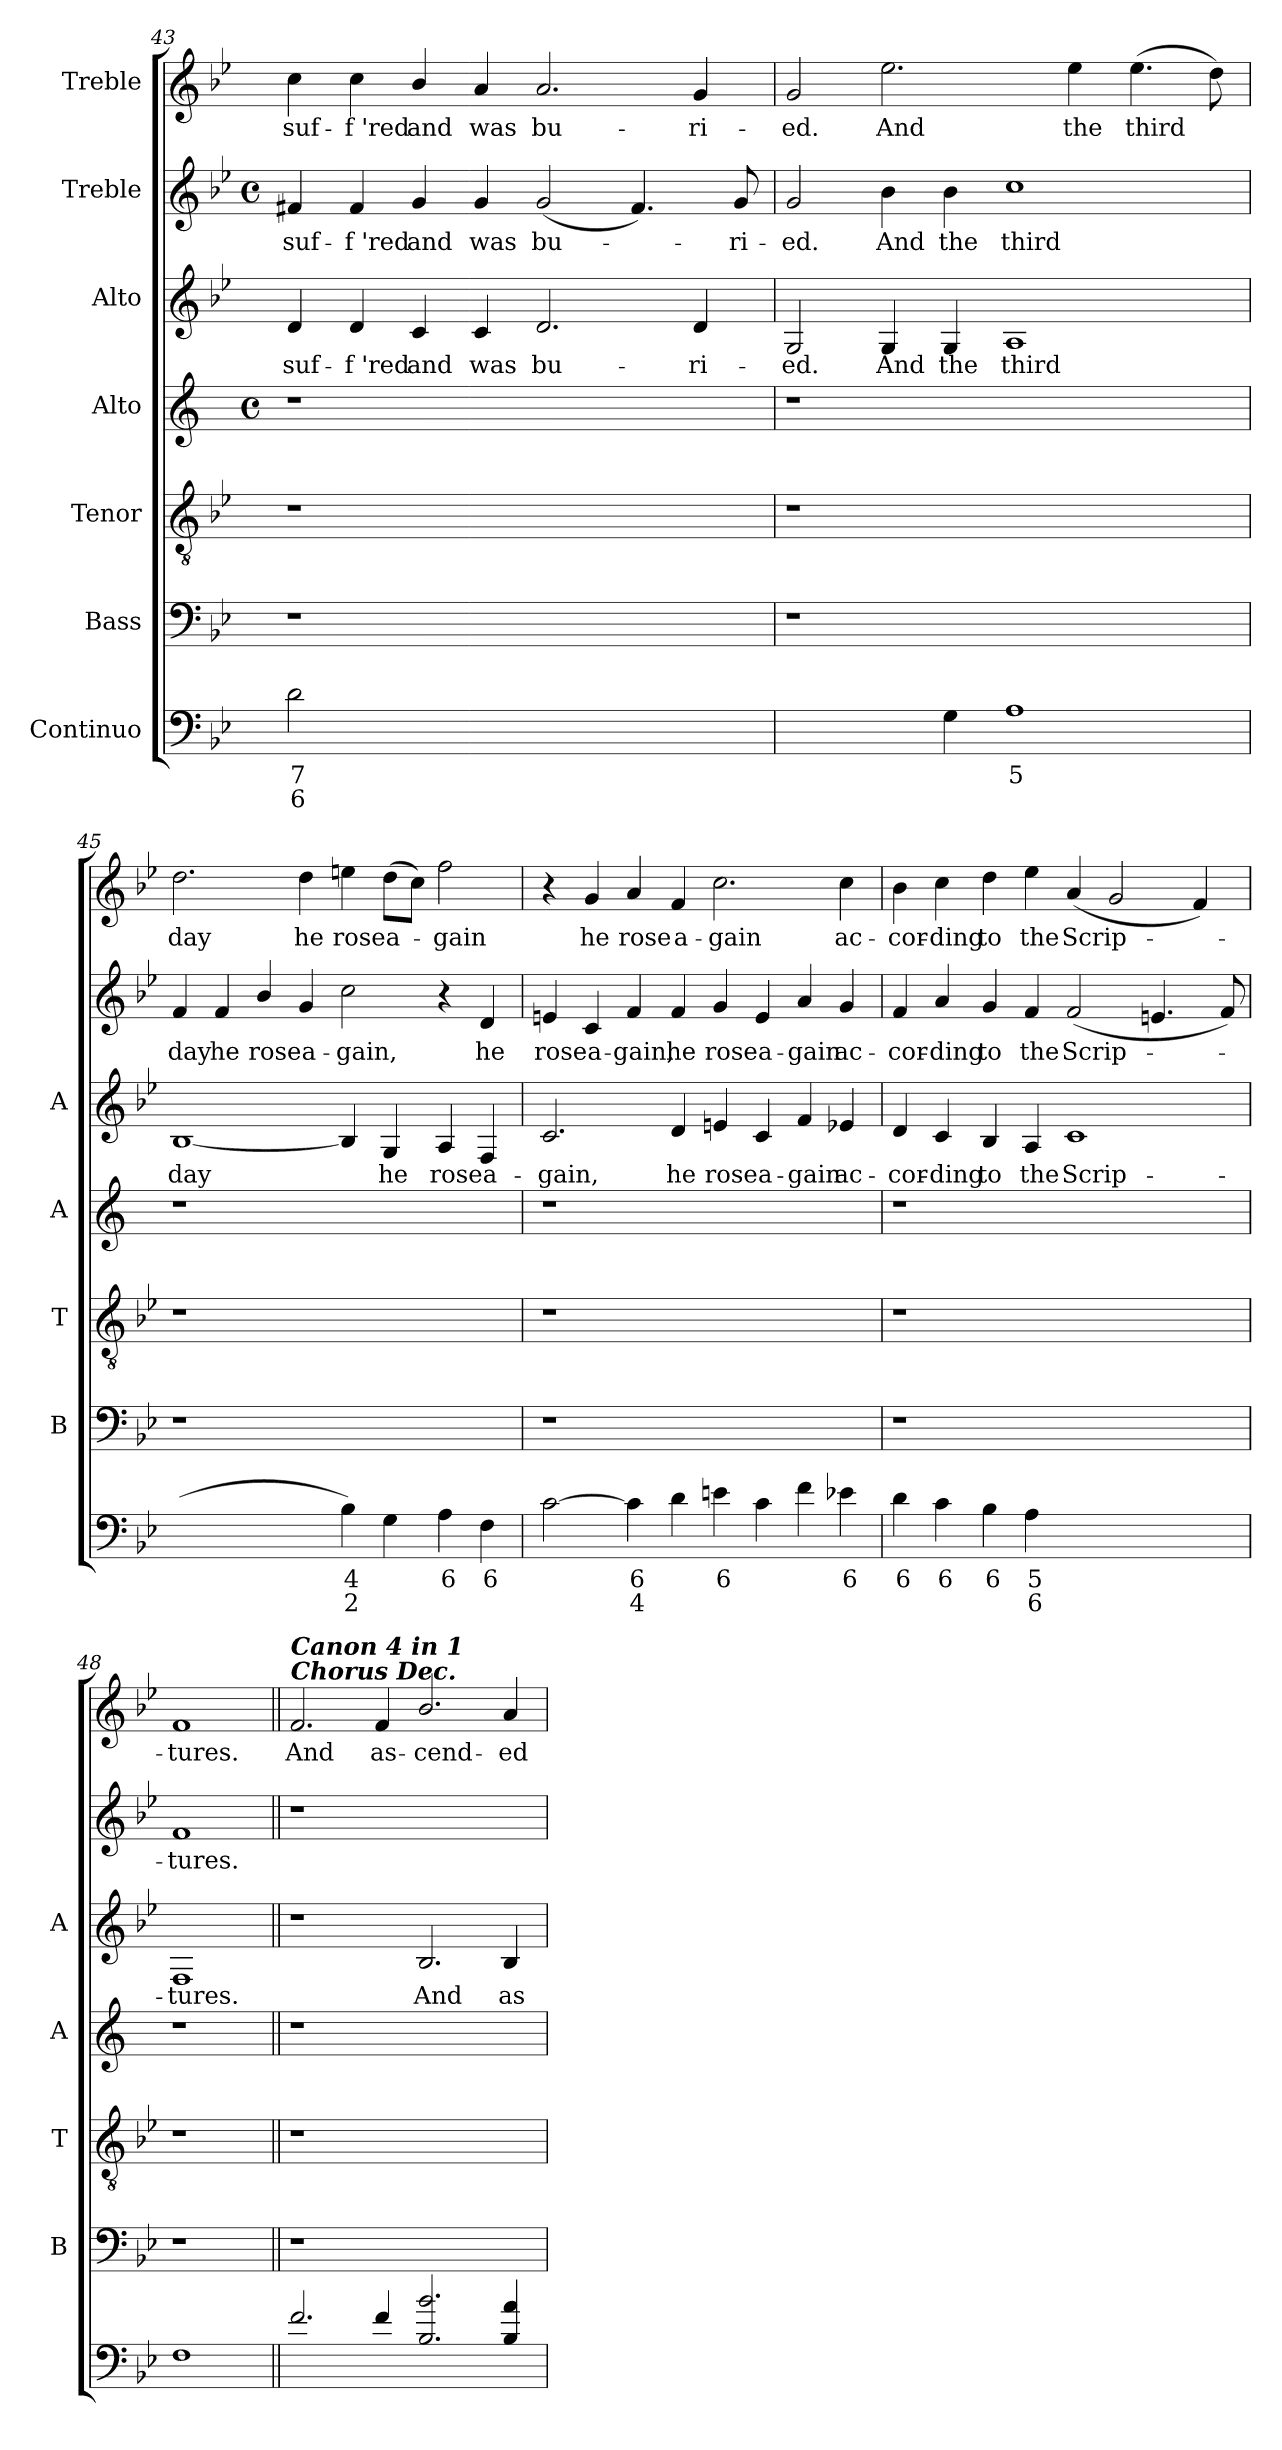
**kern	**text	**text	**kern	**kern	**kern	**kern	**text	**kern	**text	**kern	**text
*part7	*part7	*part7	*part6	*part5	*part4	*part3	*part3	*part2	*part2	*part1	*part1
*staff7	*staff7	*staff7	*staff6	*staff5	*staff4	*staff3	*staff3	*staff2	*staff2	*staff1	*staff1
*I"Continuo	*	*	*I"Bass	*I"Tenor	*I"Alto	*I"Alto	*	*I"Treble	*	*I"Treble	*
*	*	*	*I'B	*I'T	*I'A	*I'A	*	*	*	*	*
*clefF4	*	*	*clefF4	*clefGv2	*clefG2	*clefG2	*	*clefG2	*	*clefG2	*
*k[b-e-]	*	*	*k[b-e-]	*k[b-e-]	*k[]	*k[b-e-]	*	*k[b-e-]	*	*k[b-e-]	*
*B-:	*	*	*B-:	*B-:	*	*B-:	*	*B-:	*	*B-:	*
*	*	*	*	*	*M4/4	*	*	*M4/4	*	*	*
*	*	*	*	*	*met(c)	*	*	*met(c)	*	*	*
=43	=43	=43	=43	=43	=43	=43	=43	=43	=43	=43	=43
!	!LO:LY:b	!LO:LY:b	!	!	!	!	!LO:LY:b	!	!LO:LY:b	!	!LO:LY:b
2d\	7	6	1r	1r	1r	4d/	suf-	4f#X/	suf-	4cc\	suf-
!	!	!	!	!	!	!	!LO:LY:b	!	!LO:LY:b	!	!LO:LY:b
.	.	.	.	.	.	4d/	-f 'red	4f#/	-f 'red	4cc\	-f 'red
!	!LO:LY:b	!LO:LY:b	!	!	!	!	!LO:LY:b	!	!LO:LY:b	!	!LO:LY:b
[4c\yy	7	5	.	.	.	4c/	and	4g/	and	4b-/	and
!	!LO:LY:b	!	!	!	!	!	!LO:LY:b	!	!LO:LY:b	!	!LO:LY:b
4c\yy]	6	.	.	.	.	4c/	was	4g/	was	4a/	was
!	!LO:LY:b	!LO:LY:b	!	!	!	!	!LO:LY:b	!	!LO:LY:b	!	!LO:LY:b
[2d\yy	6	4	1ryy	1ryy	1ryy	2.d/	bu-	(<2g/	bu-	2.a/	bu-
!	!LO:LY:b	!LO:LY:b	!	!	!	!	!	!	!	!	!
2d\yy]	5	3	.	.	.	.	.	4.f#/)	.	.	.
!	!	!	!	!	!	!	!LO:LY:b	!	!	!	!LO:LY:b
.	.	.	.	.	.	4d/	-ri-	.	.	4g/	-ri-
!	!	!	!	!	!	!	!	!	!LO:LY:b	!	!
.	.	.	.	.	.	.	.	8g/	ri-	.	.
=44	=44	=44	=44	=44	=44	=44	=44	=44	=44	=44	=44
!	!	!	!	!	!	!	!LO:LY:b	!	!LO:LY:b	!	!LO:LY:b
[2G\yy	.	.	1r	1r	1r	2G/	-ed.	2g/	-ed.	2g/	-ed.
!	!LO:LY:b	!	!	!	!	!	!LO:LY:b	!	!LO:LY:b	!	!LO:LY:b
4G\yy]	6	.	.	.	.	4G/	And	4b-\	And	2.ee-\	And
!	!	!	!	!	!	!	!LO:LY:b	!	!LO:LY:b	!	!
4G\	.	.	.	.	.	4G/	the	4b-\	the	.	.
!	!LO:LY:b	!	!	!	!	!	!LO:LY:b	!	!LO:LY:b	!	!
1A	5	.	1ryy	1ryy	1ryy	1A	third	1cc	third	.	.
!	!	!	!	!	!	!	!	!	!	!	!LO:LY:b
.	.	.	.	.	.	.	.	.	.	4ee-\	the
!	!	!	!	!	!	!	!	!	!	!	!LO:LY:b
.	.	.	.	.	.	.	.	.	.	(>4.ee-\	third
.	.	.	.	.	.	.	.	.	.	8dd\)	.
!!LO:LB:g=z
=45	=45	=45	=45	=45	=45	=45	=45	=45	=45	=45	=45
!	!LO:LY:b	!	!	!	!	!	!LO:LY:b	!	!LO:LY:b	!	!LO:LY:b
(>[2B-\yy	3	.	1r	1r	1r	[1B-	day	4f/	day	2.dd\	day
!	!	!	!	!	!	!	!	!	!LO:LY:b	!	!
.	.	.	.	.	.	.	.	4f/	he	.	.
!	!LO:LY:b	!	!	!	!	!	!	!	!LO:LY:b	!	!
2B-\yy]	6	.	.	.	.	.	.	4b-/	rose	.	.
!	!	!	!	!	!	!	!	!	!LO:LY:b	!	!LO:LY:b
.	.	.	.	.	.	.	.	4g/	a-	4dd\	he
!	!LO:LY:b	!LO:LY:b	!	!	!	!	!	!	!LO:LY:b	!	!LO:LY:b
4B-\)	4	2	1ryy	1ryy	1ryy	4B-/]	.	2cc\	-gain,	4een\	rose
!	!	!	!	!	!	!	!LO:LY:b	!	!	!	!LO:LY:b
4G\	.	.	.	.	.	4G/	he	.	.	(>8dd\L	a-
.	.	.	.	.	.	.	.	.	.	8cc\J)	.
!	!LO:LY:b	!	!	!	!	!	!LO:LY:b	!	!	!	!LO:LY:b
4A\	6	.	.	.	.	4A/	rose	4r	.	2ff\	gain
!	!LO:LY:b	!	!	!	!	!	!LO:LY:b	!	!LO:LY:b	!	!
4F\	6	.	.	.	.	4F/	a-	4d/	he	.	.
=46	=46	=46	=46	=46	=46	=46	=46	=46	=46	=46	=46
!	!	!	!	!	!	!	!LO:LY:b	!	!LO:LY:b	!	!
[2c\	.	.	1r	1r	1r	2.c/	-gain,	4en/	rose	4r	.
!	!	!	!	!	!	!	!	!	!LO:LY:b	!	!LO:LY:b
.	.	.	.	.	.	.	.	4c/	a-	4g/	he
!	!LO:LY:b	!LO:LY:b	!	!	!	!	!	!	!LO:LY:b	!	!LO:LY:b
4c\]	6	4	.	.	.	.	.	4f/	-gain,	4a/	rose
!	!	!	!	!	!	!	!LO:LY:b	!	!LO:LY:b	!	!LO:LY:b
4d\	.	.	.	.	.	4d/	he	4f/	he	4f/	a-
!	!LO:LY:b	!	!	!	!	!	!LO:LY:b	!	!LO:LY:b	!	!LO:LY:b
4en\	6	.	1ryy	1ryy	1ryy	4en/	rose	4g/	rose	2.cc\	-gain
!	!	!	!	!	!	!	!LO:LY:b	!	!LO:LY:b	!	!
4c\	.	.	.	.	.	4c/	a-	4e/	a-	.	.
!	!	!	!	!	!	!	!LO:LY:b	!	!LO:LY:b	!	!
4f\	.	.	.	.	.	4f/	-gain	4a/	-gain	.	.
!	!LO:LY:b	!	!	!	!	!	!LO:LY:b	!	!LO:LY:b	!	!LO:LY:b
4e-X\	6	.	.	.	.	4e-X/	ac-	4g/	ac-	4cc\	ac-
=47	=47	=47	=47	=47	=47	=47	=47	=47	=47	=47	=47
!	!LO:LY:b	!	!	!	!	!	!LO:LY:b	!	!LO:LY:b	!	!LO:LY:b
4d\	6	.	1r	1r	1r	4d/	-cor-	4f/	-cor-	4b-\	-cor-
!	!LO:LY:b	!	!	!	!	!	!LO:LY:b	!	!LO:LY:b	!	!LO:LY:b
4c\	6	.	.	.	.	4c/	-ding	4a/	-ding	4cc\	-ding
!	!LO:LY:b	!	!	!	!	!	!LO:LY:b	!	!LO:LY:b	!	!LO:LY:b
4B-\	6	.	.	.	.	4B-/	to	4g/	to	4dd\	to
!	!LO:LY:b	!LO:LY:b	!	!	!	!	!LO:LY:b	!	!LO:LY:b	!	!LO:LY:b
4A\	5	6	.	.	.	4A/	the	4f/	the	4ee-\	the
!	!LO:LY:b	!LO:LY:b	!	!	!	!	!LO:LY:b	!	!LO:LY:b	!	!LO:LY:b
[2c\yy	6	4	1ryy	1ryy	1ryy	1c	Scrip-	(<2f/	Scrip-	(<4a/	Scrip-
.	.	.	.	.	.	.	.	.	.	2g/	.
!	!LO:LY:b	!LO:LY:b	!	!	!	!	!	!	!	!	!
2c\yy]	5	3	.	.	.	.	.	4.en/	.	.	.
.	.	.	.	.	.	.	.	.	.	4f/)	.
.	.	.	.	.	.	.	.	8f/)	.	.	.
=48	=48	=48	=48	=48	=48	=48	=48	=48	=48	=48	=48
!	!	!	!	!	!	!	!LO:LY:b	!	!LO:LY:b	!	!LO:LY:b
1F	.	.	1r	1r	1r	1F	-tures.	1f	tures.	1f	tures.
!!LO:PB:g=z
=49||	=49||	=49||	=49||	=49||	=49||	=49||	=49||	=49||	=49||	=49||	=49||
*^	*	*	*	*	*	*	*	*	*	*	*
!	!	!	!	!	!	!	!	!	!	!	!LO:TX:a:Bi:t=Chorus Dec.	!
!	!	!	!	!	!	!	!	!	!	!	!LO:TX:a:Bi:t=Canon 4 in 1	!
!	!	!	!	!	!	!	!	!	!	!	!	!LO:LY:b
2.f/	0ryy	.	.	1r	1r	1r	1r	.	1r	.	2.f/	And
!	!	!	!	!	!	!	!	!	!	!	!	!LO:LY:b
4f/	.	.	.	.	.	.	.	.	.	.	4f/	as-
!	!	!	!	!	!	!	!	!LO:LY:b	!	!	!	!LO:LY:b
2.B-/ 2.b-/	.	.	.	1ryy	1ryy	1ryy	2.B-/	And	1ryy	.	2.b-/	-cend-
!	!	!	!	!	!	!	!	!LO:LY:b	!	!	!	!LO:LY:b
4B-/ 4a/	.	.	.	.	.	.	4B-/	as-	.	.	4a/	-ed
*v	*v	*	*	*	*	*	*	*	*	*	*	*
=	=	=	=	=	=	=	=	=	=	=	=
*-	*-	*-	*-	*-	*-	*-	*-	*-	*-	*-	*-
